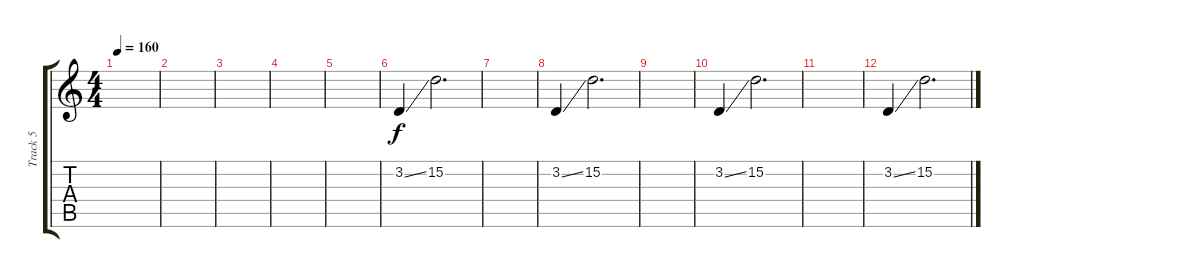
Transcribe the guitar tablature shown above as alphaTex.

\track ("Track 5" "Track 5") {instrument lead2sawtooth}
\staff {score tabs}
\tuning (E4 B3 G3 D3 A2 D2) {hide}
\ts (4 4)
\tempo 160
\clef g2
\ks c
|
|
|
|
|
3.2{ss}.4 15.2.2{d} |
|
3.2{ss}.4 15.2.2{d} |
|
3.2{ss}.4 15.2.2{d} |
|
3.2{ss}.4 15.2.2{d}
